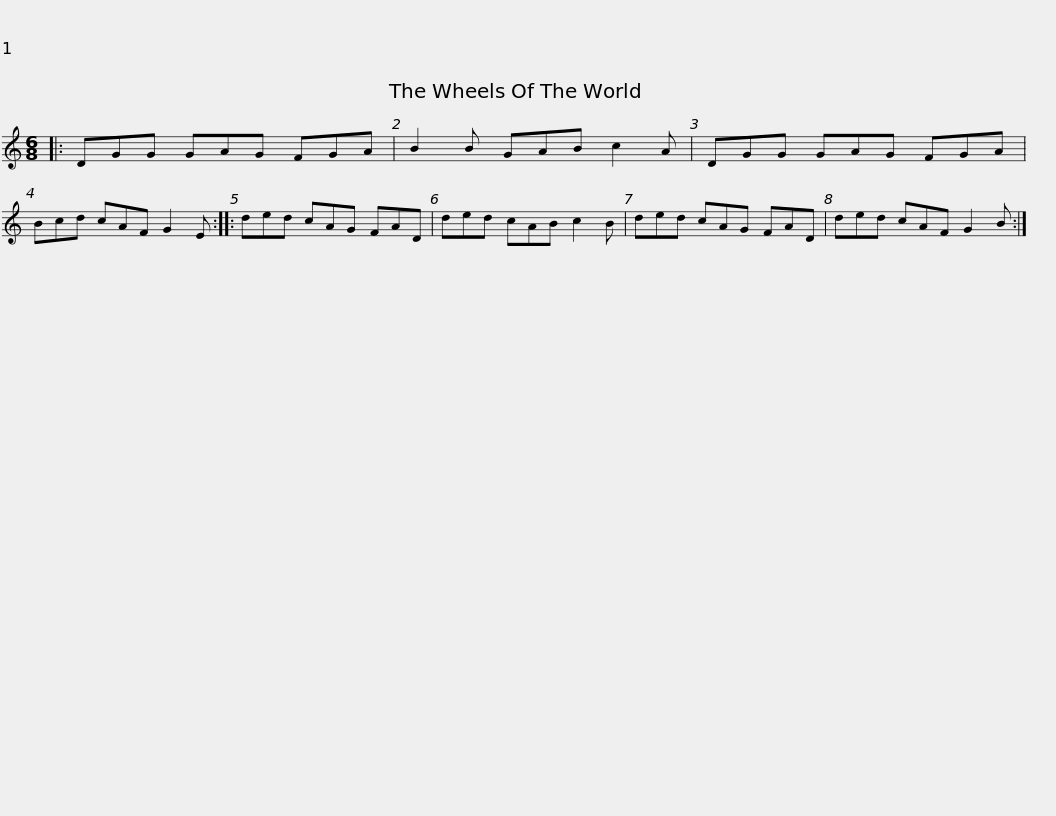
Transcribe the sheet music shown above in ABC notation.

X:1
L:1/8
M:6/8
I:linebreak $
K:C
V:1 treble
V:1
|: DGG GAG FGA | B2 B GAB c2 A | DGG GAG FGA | Bcd cAF G2 E :: ded cAG FAD |$ %5
 ded cAB c2 B | ded cAG FAD | ded cAF G2 B :| %8
